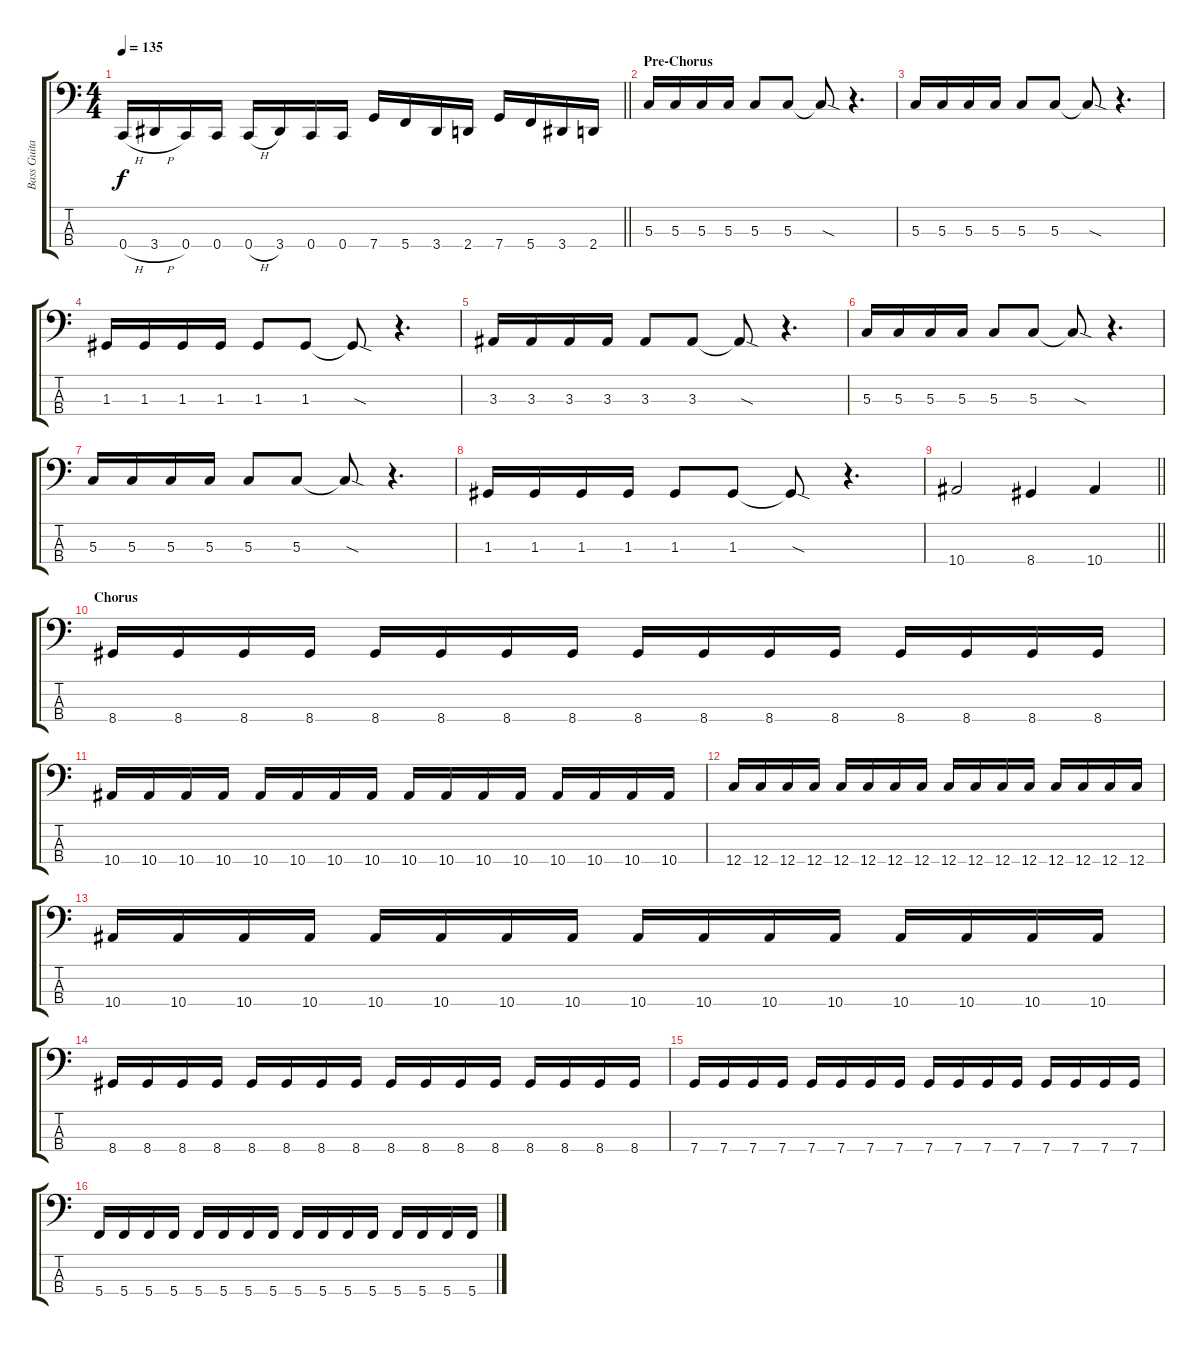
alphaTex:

\track ("Bass Guitar" "Bass Guita") {instrument electricbassfinger}
\staff {score tabs}
\tuning (F2 C2 G1 C1) {hide}
\ts (4 4)
\tempo 135
\clef f4
\barLineRight lightlight
\ks c
0.4{h}.16{dy f} 3.4{h}.16 0.4.16 0.4.16 0.4{h}.16 3.4.16 0.4.16 0.4.16 7.4.16 5.4.16 3.4.16 2.4.16 7.4.16 5.4.16 3.4.16 2.4.16 |
\section ("" "Pre-Chorus")
5.3.16 5.3.16 5.3.16 5.3.16 5.3.8 5.3.8 5.3{sod t}.8 r.4{d} |
5.3.16 5.3.16 5.3.16 5.3.16 5.3.8 5.3.8 5.3{sod t}.8 r.4{d} |
1.3.16 1.3.16 1.3.16 1.3.16 1.3.8 1.3.8 1.3{sod t}.8 r.4{d} |
3.3.16 3.3.16 3.3.16 3.3.16 3.3.8 3.3.8 3.3{sod t}.8 r.4{d} |
5.3.16 5.3.16 5.3.16 5.3.16 5.3.8 5.3.8 5.3{sod t}.8 r.4{d} |
5.3.16 5.3.16 5.3.16 5.3.16 5.3.8 5.3.8 5.3{sod t}.8 r.4{d} |
1.3.16 1.3.16 1.3.16 1.3.16 1.3.8 1.3.8 1.3{sod t}.8 r.4{d} |
\barLineRight lightlight
10.4.2 8.4.4 10.4.4 |
\section ("" "Chorus")
8.4.16 8.4.16 8.4.16 8.4.16 8.4.16 8.4.16 8.4.16 8.4.16 8.4.16 8.4.16 8.4.16 8.4.16 8.4.16 8.4.16 8.4.16 8.4.16 |
10.4.16 10.4.16 10.4.16 10.4.16 10.4.16 10.4.16 10.4.16 10.4.16 10.4.16 10.4.16 10.4.16 10.4.16 10.4.16 10.4.16 10.4.16 10.4.16 |
12.4.16 12.4.16 12.4.16 12.4.16 12.4.16 12.4.16 12.4.16 12.4.16 12.4.16 12.4.16 12.4.16 12.4.16 12.4.16 12.4.16 12.4.16 12.4.16 |
10.4.16 10.4.16 10.4.16 10.4.16 10.4.16 10.4.16 10.4.16 10.4.16 10.4.16 10.4.16 10.4.16 10.4.16 10.4.16 10.4.16 10.4.16 10.4.16 |
8.4.16 8.4.16 8.4.16 8.4.16 8.4.16 8.4.16 8.4.16 8.4.16 8.4.16 8.4.16 8.4.16 8.4.16 8.4.16 8.4.16 8.4.16 8.4.16 |
7.4.16 7.4.16 7.4.16 7.4.16 7.4.16 7.4.16 7.4.16 7.4.16 7.4.16 7.4.16 7.4.16 7.4.16 7.4.16 7.4.16 7.4.16 7.4.16 |
5.4.16 5.4.16 5.4.16 5.4.16 5.4.16 5.4.16 5.4.16 5.4.16 5.4.16 5.4.16 5.4.16 5.4.16 5.4.16 5.4.16 5.4.16 5.4.16
